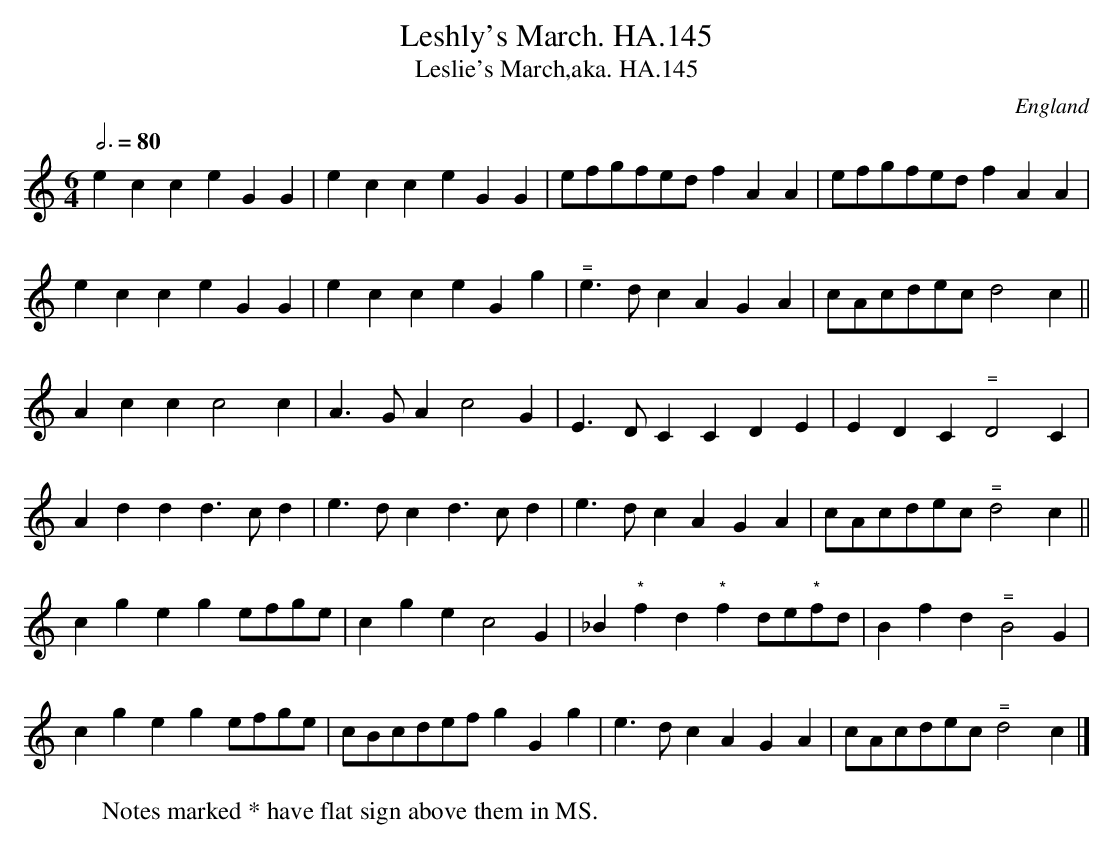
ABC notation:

X:1
T:Leshly's March. HA.145
T:Leslie's March,aka. HA.145
M:6/4
L:1/8
Q:3/4=80
O:England
K:C major
e2c2c2e2G2G2|e2c2c2e2G2G2|efgfed f2A2A2|efgfed f2A2A2|!
e2c2c2e2G2G2|e2c2c2e2G2g2|"^="e3dc2A2G2A2|cAcdec d4c2||!
A2c2c2c4c2|A3GA2c4G2|E3DC2C2D2E2|E2D2C2"^="D4C2|!
A2d2d2d3cd2|e3dc2d3cd2|e3dc2A2G2A2|cAcdec "^="d4c2||!
c2g2e2g2 efge|c2g2e2c4G2|_B2"^*"f2d2"^*"f2 de"^*"fd|B2f2d2"^="B4G2|!
c2g2e2g2 efge|cBcdef g2G2g2|e3dc2A2G2A2|cAcdec "^="d4c2|]
W:Notes marked * have flat sign above them in MS.
